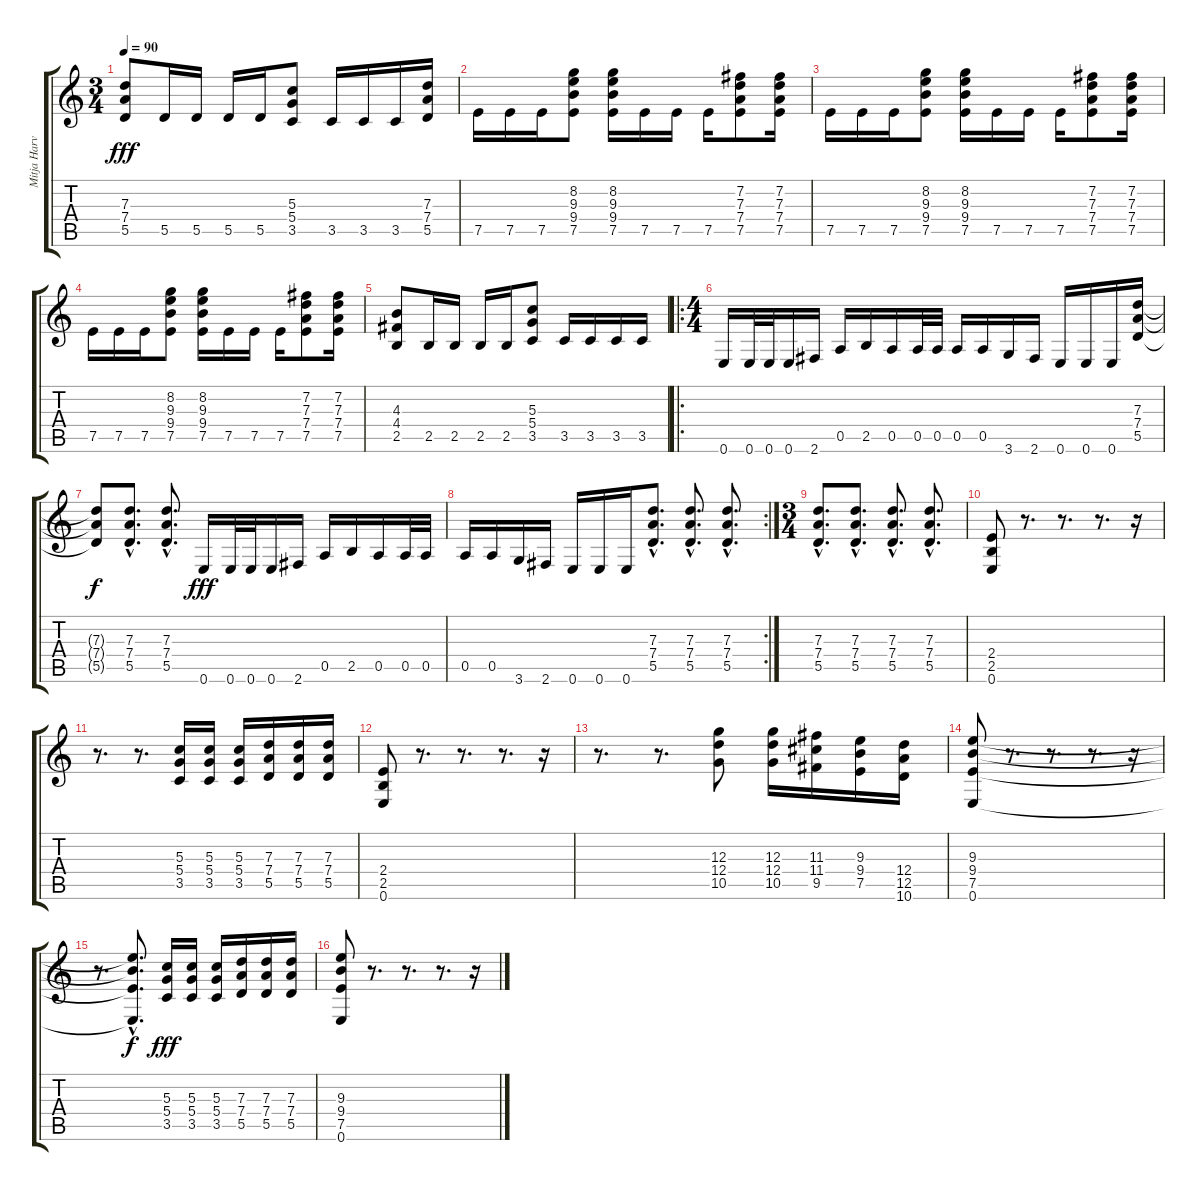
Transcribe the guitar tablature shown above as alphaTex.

\track ("Mitja Harvilahti" "Mitja Harv") {instrument distortionguitar}
\staff {score tabs}
\tuning (E4 B3 G3 D3 A2 E2) {hide}
\ts (3 4)
\tempo 90
\clef g2
\ks c
(7.3 7.4 5.5).8{dy fff} 5.5.16 5.5.16 5.5.16 5.5.16 (5.3 5.4 3.5).8 3.5.16 3.5.16 3.5.16 (7.3 7.4 5.5).16 |
7.5.16 7.5.16 7.5.16 (8.2 9.3 9.4 7.5).8 (8.2 9.3 9.4 7.5).16 7.5.16 7.5.16 7.5.16 (7.2 7.3 7.4 7.5).8 (7.2 7.3 7.4 7.5).16 |
7.5.16 7.5.16 7.5.16 (8.2 9.3 9.4 7.5).8 (8.2 9.3 9.4 7.5).16 7.5.16 7.5.16 7.5.16 (7.2 7.3 7.4 7.5).8 (7.2 7.3 7.4 7.5).16 |
7.5.16 7.5.16 7.5.16 (8.2 9.3 9.4 7.5).8 (8.2 9.3 9.4 7.5).16 7.5.16 7.5.16 7.5.16 (7.2 7.3 7.4 7.5).8 (7.2 7.3 7.4 7.5).16 |
(4.3 4.4 2.5).8 2.5.16 2.5.16 2.5.16 2.5.16 (5.3 5.4 3.5).8 3.5.16 3.5.16 3.5.16 3.5.16 |
\ro
\ts (4 4)
0.6.16{volume 16 balance 11 instrument distortionguitar} 0.6.32 0.6.32 0.6.16 2.6.16 0.5.16 2.5.16 0.5.16 0.5.32 0.5.32 0.5.16 0.5.16 3.6.16 2.6.16 0.6.16 0.6.16 0.6.16 (7.3 7.4 5.5).16 |
(7.3{t} 7.4{t} 5.5{t}).8{dy f} (7.3{hac} 7.4{hac} 5.5{hac}).8{d} (7.3{hac} 7.4{hac} 5.5{hac}).8{d} 0.6.16{dy fff} 0.6.32 0.6.32 0.6.16 2.6.16 0.5.16 2.5.16 0.5.16 0.5.32 0.5.32 |
\rc 2
0.5.16 0.5.16 3.6.16 2.6.16 0.6.16 0.6.16 0.6.16 (7.3{hac} 7.4{hac} 5.5{hac}).8{d} (7.3{hac} 7.4{hac} 5.5{hac}).8{d} (7.3{hac} 7.4{hac} 5.5{hac}).8{d} |
\ts (3 4)
(7.3{hac} 7.4{hac} 5.5{hac}).8{d} (7.3{hac} 7.4{hac} 5.5{hac}).8{d} (7.3{hac} 7.4{hac} 5.5{hac}).8{d} (7.3{hac} 7.4{hac} 5.5{hac}).8{d} |
(2.4 2.5 0.6).8 r.8{d} r.8{d} r.8{d} r.16 |
r.8{d} r.8{d} (5.3 5.4 3.5).16 (5.3 5.4 3.5).16 (5.3 5.4 3.5).16 (7.3 7.4 5.5).16 (7.3 7.4 5.5).16 (7.3 7.4 5.5).16 |
(2.4 2.5 0.6).8 r.8{d} r.8{d} r.8{d} r.16 |
r.8{d} r.8{d} (12.3 12.4 10.5).8 (12.3 12.4 10.5).16 (11.3 11.4 9.5).16 (9.3 9.4 7.5).16 (12.4 12.5 10.6).16 |
(9.3 9.4 7.5 0.6).8 r.8{d} r.8{d} r.8{d} r.16 |
r.8{d} (9.3{hac t} 9.4{hac t} 7.5{hac t} 0.6{hac t}).8{d dy f} (5.3 5.4 3.5).16{dy fff} (5.3 5.4 3.5).16 (5.3 5.4 3.5).16 (7.3 7.4 5.5).16 (7.3 7.4 5.5).16 (7.3 7.4 5.5).16 |
(9.3 9.4 7.5 0.6).8 r.8{d} r.8{d} r.8{d} r.16
